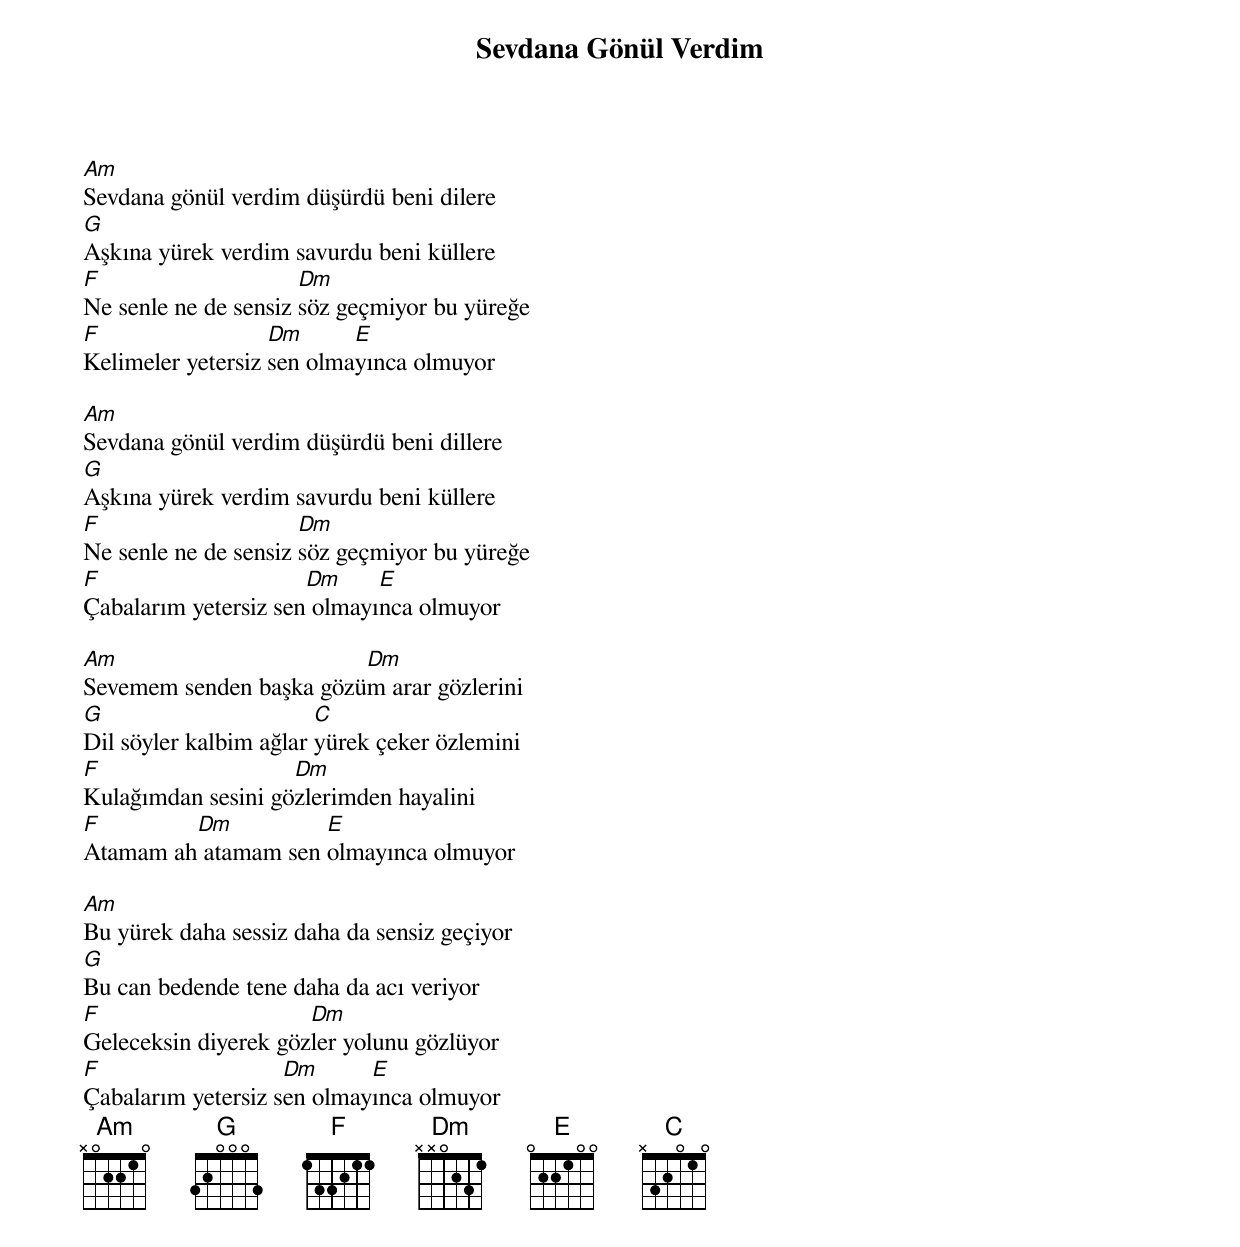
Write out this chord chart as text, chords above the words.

{title: Sevdana Gönül Verdim}
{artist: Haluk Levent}

Am
Sevdana gönül verdim düşürdü beni dilere
G
Aşkına yürek verdim savurdu beni küllere
F                     Dm
Ne senle ne de sensiz söz geçmiyor bu yüreğe
F                  Dm      E
Kelimeler yetersiz sen olmayınca olmuyor

Am
Sevdana gönül verdim düşürdü beni dillere
G
Aşkına yürek verdim savurdu beni küllere
F                     Dm
Ne senle ne de sensiz söz geçmiyor bu yüreğe
F                     Dm     E
Çabalarım yetersiz sen olmayınca olmuyor

Am                       Dm
Sevemem senden başka gözüm arar gözlerini
G                       C
Dil söyler kalbim ağlar yürek çeker özlemini
F                   Dm
Kulağımdan sesini gözlerimden hayalini
F        Dm          E
Atamam ah atamam sen olmayınca olmuyor

Am
Bu yürek daha sessiz daha da sensiz geçiyor
G
Bu can bedende tene daha da acı veriyor
F                     Dm
Geleceksin diyerek gözler yolunu gözlüyor
F                   Dm      E
Çabalarım yetersiz sen olmayınca olmuyor
